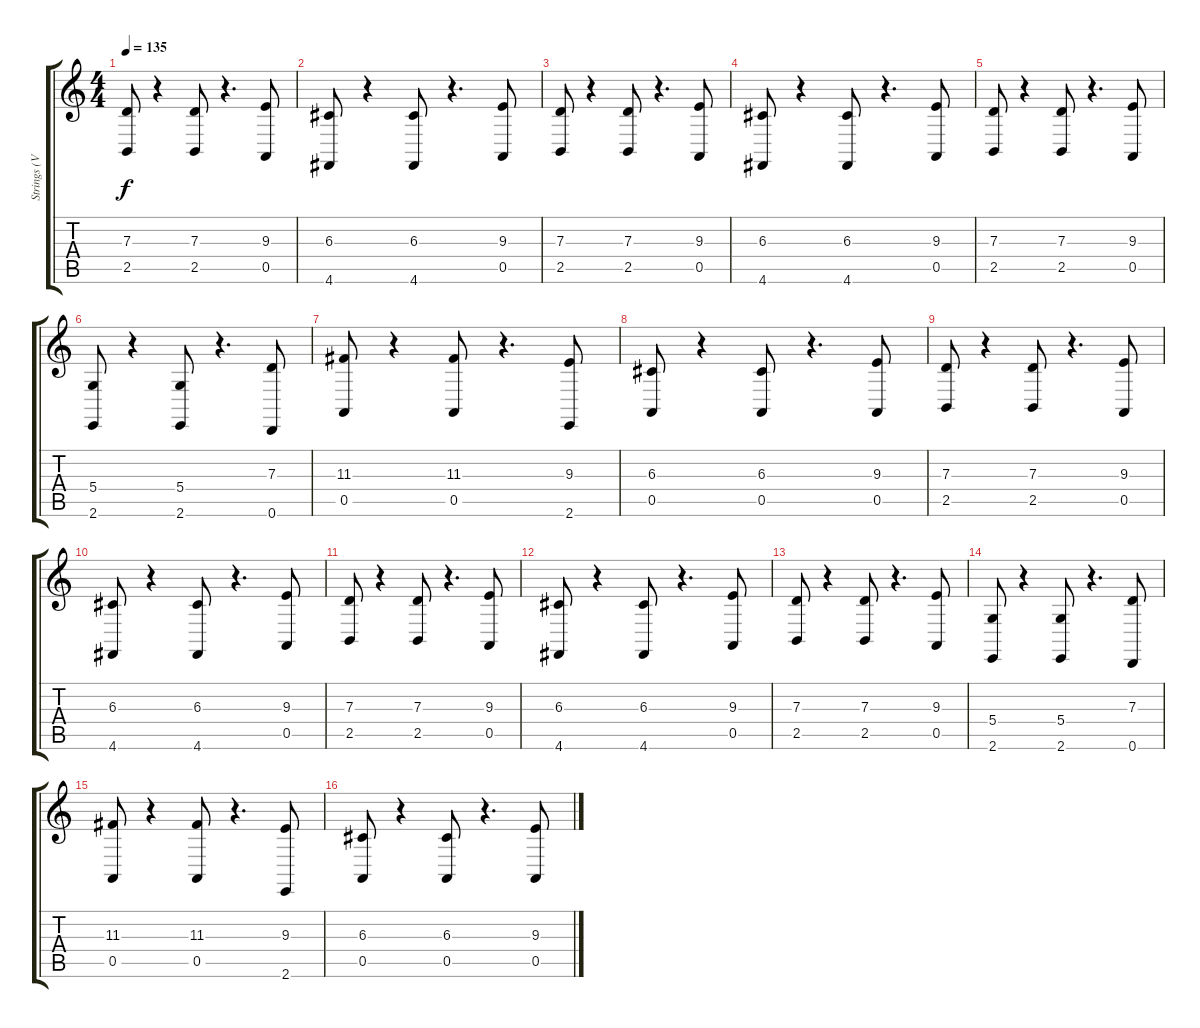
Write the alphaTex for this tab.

\track ("Strings (Violin + Cello) II" "Strings (V") {instrument synthstrings1}
\staff {score tabs}
\tuning (E4 B3 G3 D3 A2 D2) {hide}
\ts (4 4)
\tempo 135
\clef g2
\ks c
(7.3 2.5).8{dy f} r.4 (7.3 2.5).8 r.4{d} (9.3 0.5).8 |
(6.3 4.6).8 r.4 (6.3 4.6).8 r.4{d} (9.3 0.5).8 |
(7.3 2.5).8 r.4 (7.3 2.5).8 r.4{d} (9.3 0.5).8 |
(6.3 4.6).8 r.4 (6.3 4.6).8 r.4{d} (9.3 0.5).8 |
(7.3 2.5).8 r.4 (7.3 2.5).8 r.4{d} (9.3 0.5).8 |
(5.4 2.6).8 r.4 (5.4 2.6).8 r.4{d} (7.3 0.6).8 |
(11.3 0.5).8 r.4 (11.3 0.5).8 r.4{d} (9.3 2.6).8 |
(6.3 0.5).8 r.4 (6.3 0.5).8 r.4{d} (9.3 0.5).8 |
(7.3 2.5).8 r.4 (7.3 2.5).8 r.4{d} (9.3 0.5).8 |
(6.3 4.6).8 r.4 (6.3 4.6).8 r.4{d} (9.3 0.5).8 |
(7.3 2.5).8 r.4 (7.3 2.5).8 r.4{d} (9.3 0.5).8 |
(6.3 4.6).8 r.4 (6.3 4.6).8 r.4{d} (9.3 0.5).8 |
(7.3 2.5).8 r.4 (7.3 2.5).8 r.4{d} (9.3 0.5).8 |
(5.4 2.6).8 r.4 (5.4 2.6).8 r.4{d} (7.3 0.6).8 |
(11.3 0.5).8 r.4 (11.3 0.5).8 r.4{d} (9.3 2.6).8 |
(6.3 0.5).8 r.4 (6.3 0.5).8 r.4{d} (9.3 0.5).8
